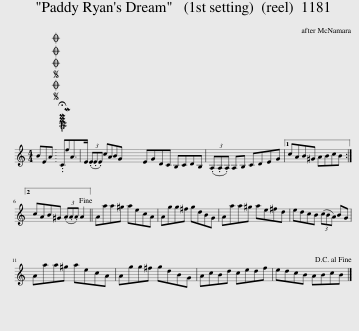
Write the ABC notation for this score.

X:1
L:1/8
M:4/4
I:linebreak $
K:C
V:1 treble
V:1
 BEA |SOSOOO .!fermata!PMTuCMfA>E (3(.E.E.E) cABG | EGDC B,CDB, | (3(.A,.A,.A,) A,B, CDEG |1 cAB^G ABcB :|2$ %5
 cAB^G (3(.A.A.A) A2!fine! || Aaa^g aecA | Agg^f gdBG | Aaa^g ae^fd | edcB (3(cBA) BG |$ %10
 Aaa^g aecA | Agg^f gdBG | AcBd cedf | edcB ABcB!D.C.! |] %14
